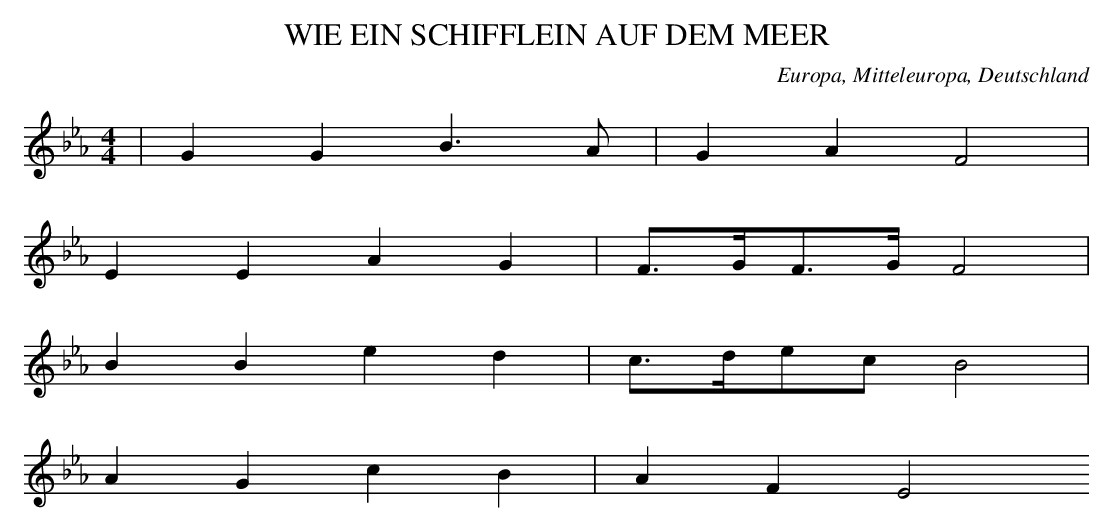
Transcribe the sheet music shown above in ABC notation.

X:1
T: WIE EIN SCHIFFLEIN AUF DEM MEER
O: Europa, Mitteleuropa, Deutschland
M: 4/4
L: 1/16
K: Eb
 | G4G4B6A2 | G4A4F8 |
E4E4A4G4 | F3GF3GF8 |
B4B4e4d4 | c3de2c2B8 |
A4G4c4B4 | A4F4E8
